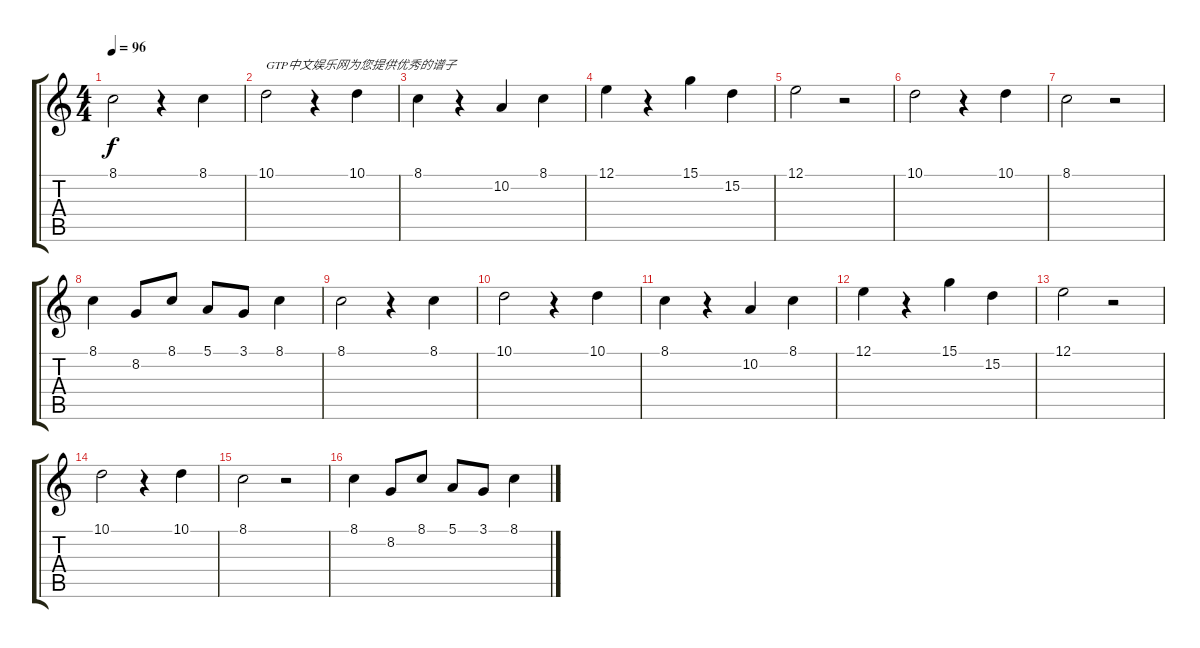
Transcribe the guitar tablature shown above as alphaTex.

\track "" {instrument fx5brightness}
\staff {score tabs}
\tuning (E4 B3 G3 D3 A2 E2) {hide}
\ts (4 4)
\tempo 96
\clef g2
\ks c
8.1.2{dy f instrument fx5brightness} r.4 8.1.4 |
10.1.2{txt "GTP中文娱乐网为您提供优秀的谱子"} r.4 10.1.4 |
8.1.4 r.4 10.2.4 8.1.4 |
12.1.4 r.4 15.1.4 15.2.4 |
12.1.2 r.2 |
10.1.2 r.4 10.1.4 |
8.1.2 r.2 |
8.1.4 8.2.8 8.1.8 5.1.8 3.1.8 8.1.4 |
8.1.2 r.4 8.1.4 |
10.1.2 r.4 10.1.4 |
8.1.4 r.4 10.2.4 8.1.4 |
12.1.4 r.4 15.1.4 15.2.4 |
12.1.2 r.2 |
10.1.2 r.4 10.1.4 |
8.1.2 r.2 |
8.1.4 8.2.8 8.1.8 5.1.8 3.1.8 8.1.4
